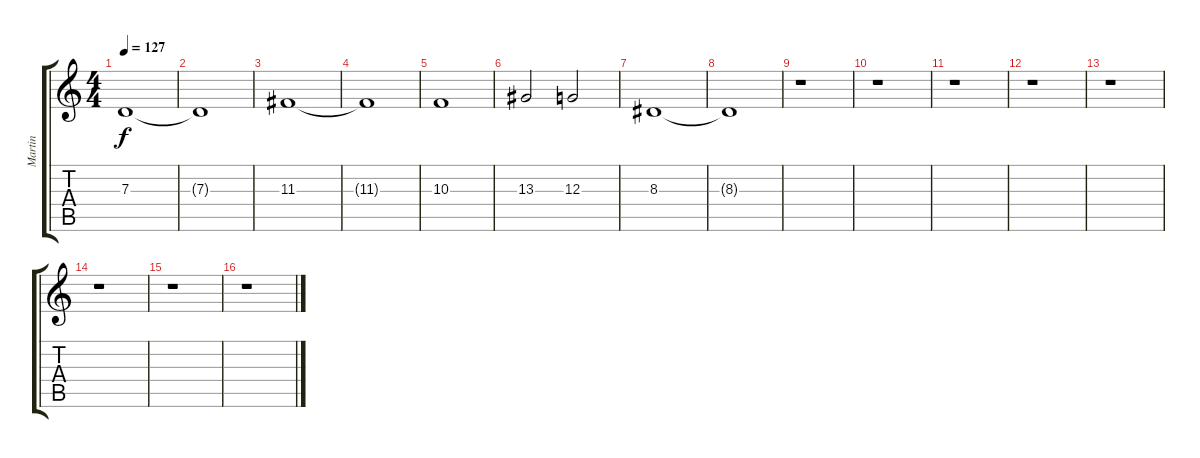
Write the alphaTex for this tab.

\track ("Martin" "Martin") {instrument choiraahs}
\staff {score tabs}
\tuning (E4 B3 G3 D3 A2 D2) {hide}
\ts (4 4)
\tempo 127
\clef g2
\ks c
7.3.1{dy f} |
7.3{t}.1 |
11.3.1 |
11.3{t}.1 |
10.3.1 |
13.3.2 12.3.2 |
8.3.1 |
8.3{t}.1 |
r.1 |
r.1 |
r.1 |
r.1 |
r.1 |
r.1 |
r.1 |
r.1
